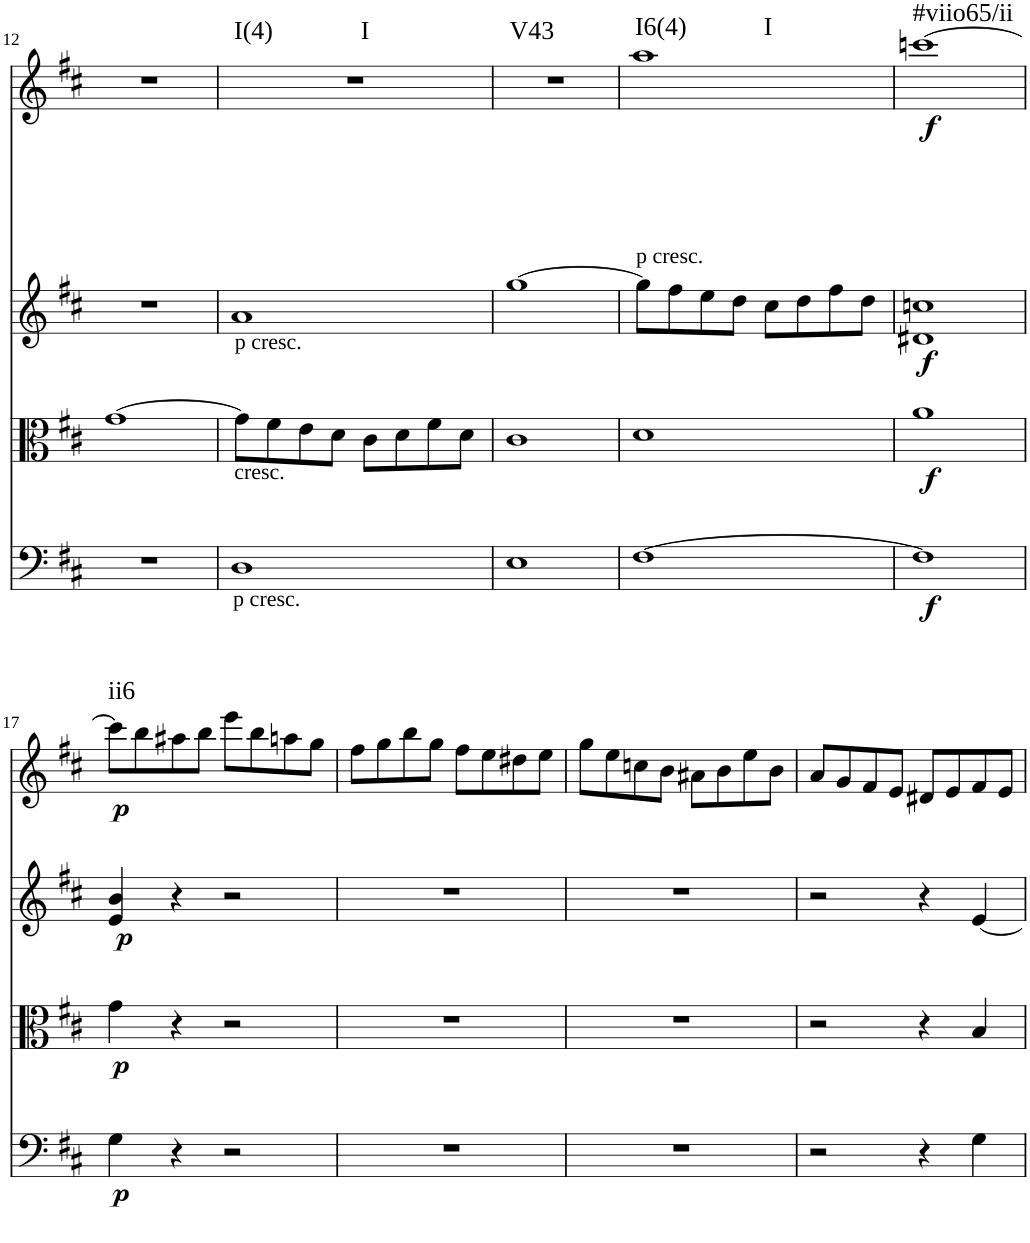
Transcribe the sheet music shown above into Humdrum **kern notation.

**kern	**dynam	**kern	**dynam	**kern	**dynam	**kern	**dynam	**harte
*part4	*part4	*part3	*part3	*part2	*part2	*part1	*part1	*part1
*staff4	*staff4	*staff3	*staff3	*staff2	*staff2	*staff1	*staff1	*
*I"Violoncello	*	*I"Viola	*	*I"Violin II	*	*I"Violin I	*	*
!!LO:PB:g=z
*clefF4	*	*clefC3	*	*clefG2	*	*clefG2	*	*
*k[f#c#]	*	*k[f#c#]	*	*k[f#c#]	*	*k[f#c#]	*	*
*M2/2	*	*M2/2	*	*M2/2	*	*M2/2	*	*
=12	=12	=12	=12	=12	=12	=12	=12	=12
1r	.	[1g	.	1r	.	1r	.	.
=13	=13	=13	=13	=13	=13	=13	=13	=13
!	!	!	!	!LO:TX:b:t=p cresc.	!	!	!	!
!	!	!LO:TX:b:t=cresc.	!	!	!	!	!	!
!LO:TX:b:t=p cresc.	!	!	!	!	!	!	!	!LO:H:n=1:kt=I(4)
!	!	!	!	!	!	!	!	!LO:H:n=2:kt=I
1D	.	8g\L]	.	1a	.	1r	.	N N
.	.	8f#\	.	.	.	.	.	.
.	.	8e\	.	.	.	.	.	.
.	.	8d\J	.	.	.	.	.	.
.	.	8c#\L	.	.	.	.	.	.
.	.	8d\	.	.	.	.	.	.
.	.	8f#\	.	.	.	.	.	.
.	.	8d\J	.	.	.	.	.	.
=14	=14	=14	=14	=14	=14	=14	=14	=14
!	!	!	!	!	!	!	!	!LO:H:kt=V43
1E	.	1c#	.	[1gg	.	1r	.	N
=15	=15	=15	=15	=15	=15	=15	=15	=15
!	!	!	!	!	!	!LO:TX:b:t=p cresc.	!	!LO:H:n=1:kt=I6(4)
!	!	!	!	!	!	!	!	!LO:H:n=2:kt=I
[1F#	.	1d	.	8gg\L]	.	1aa	.	N N
.	.	.	.	8ff#\	.	.	.	.
.	.	.	.	8ee\	.	.	.	.
.	.	.	.	8dd\J	.	.	.	.
.	.	.	.	8cc#\L	.	.	.	.
.	.	.	.	8dd\	.	.	.	.
.	.	.	.	8ff#\	.	.	.	.
.	.	.	.	8dd\J	.	.	.	.
=16	=16	=16	=16	=16	=16	=16	=16	=16
!	!LO:DY:b	!	!LO:DY:b	!	!LO:DY:b	!	!LO:DY:b	!LO:H:kt=#viio65/ii
1F#]	f	1a	f	1d#X 1ccn	f	[1cccn	f	N
!!LO:LB:g=z
=17	=17	=17	=17	=17	=17	=17	=17	=17
!	!LO:DY:b	!	!LO:DY:b	!	!LO:DY:b	!	!LO:DY:b	!LO:H:kt=ii6
4G\	p	4g\	p	4e/ 4b/	p	8ccc\L]	p	N
.	.	.	.	.	.	8bb\	.	.
4r	.	4r	.	4r	.	8aa#X\	.	.
.	.	.	.	.	.	8bb\J	.	.
2r	.	2r	.	2r	.	8eee\L	.	.
.	.	.	.	.	.	8bb\	.	.
.	.	.	.	.	.	8aan\	.	.
.	.	.	.	.	.	8gg\J	.	.
=18	=18	=18	=18	=18	=18	=18	=18	=18
1r	.	1r	.	1r	.	8ff#\L	.	.
.	.	.	.	.	.	8gg\	.	.
.	.	.	.	.	.	8bb\	.	.
.	.	.	.	.	.	8gg\J	.	.
.	.	.	.	.	.	8ff#\L	.	.
.	.	.	.	.	.	8ee\	.	.
.	.	.	.	.	.	8dd#X\	.	.
.	.	.	.	.	.	8ee\J	.	.
=19	=19	=19	=19	=19	=19	=19	=19	=19
1r	.	1r	.	1r	.	8gg\L	.	.
.	.	.	.	.	.	8ee\	.	.
.	.	.	.	.	.	8ccn\	.	.
.	.	.	.	.	.	8b\J	.	.
.	.	.	.	.	.	8a#X\L	.	.
.	.	.	.	.	.	8b\	.	.
.	.	.	.	.	.	8ee\	.	.
.	.	.	.	.	.	8b\J	.	.
=20	=20	=20	=20	=20	=20	=20	=20	=20
2r	.	2r	.	2r	.	8a/L	.	.
.	.	.	.	.	.	8g/	.	.
.	.	.	.	.	.	8f#/	.	.
.	.	.	.	.	.	8e/J	.	.
4r	.	4r	.	4r	.	8d#X/L	.	.
.	.	.	.	.	.	8e/	.	.
4G\	.	4B/	.	[4e/	.	8f#/	.	.
.	.	.	.	.	.	8e/J	.	.
=	=	=	=	=	=	=	=	=
*-	*-	*-	*-	*-	*-	*-	*-	*-
